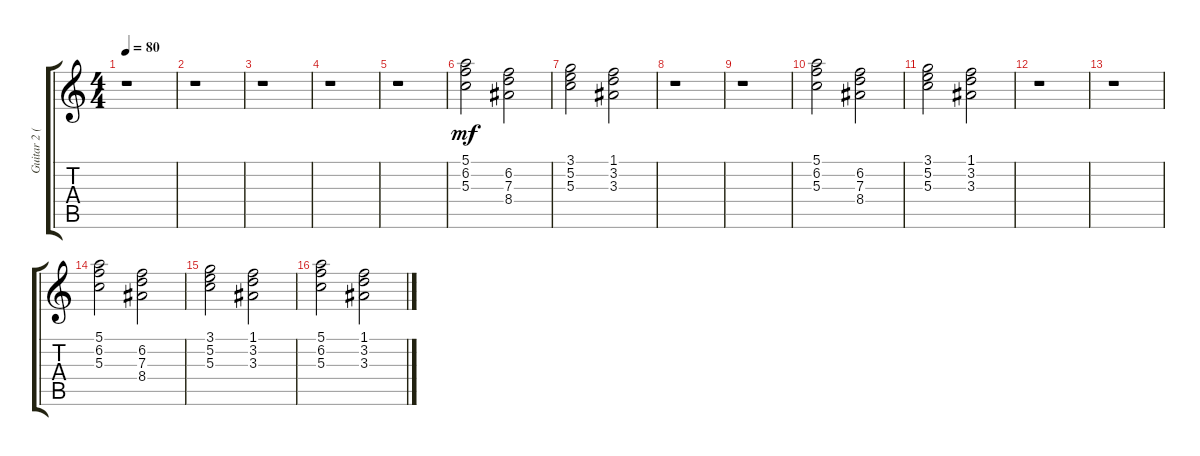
\track ("Guitar 2 (Rythm)" "Guitar 2 (") {instrument overdrivenguitar}
\staff {score tabs}
\tuning (E4 B3 G3 D3 A2 E2) {hide}
\ts (4 4)
\tempo 80
\clef g2
\ks c
r.1{dy mf instrument overdrivenguitar} |
r.1 |
r.1 |
r.1 |
r.1 |
(5.1 6.2 5.3).2{volume 10} (6.2 7.3 8.4).2 |
(3.1 5.2 5.3).2 (1.1 3.2 3.3).2 |
r.1 |
r.1 |
(5.1 6.2 5.3).2 (6.2 7.3 8.4).2 |
(3.1 5.2 5.3).2 (1.1 3.2 3.3).2 |
r.1 |
r.1 |
(5.1 6.2 5.3).2 (6.2 7.3 8.4).2 |
(3.1 5.2 5.3).2 (1.1 3.2 3.3).2 |
(5.1 6.2 5.3).2 (1.1 3.2 3.3).2
